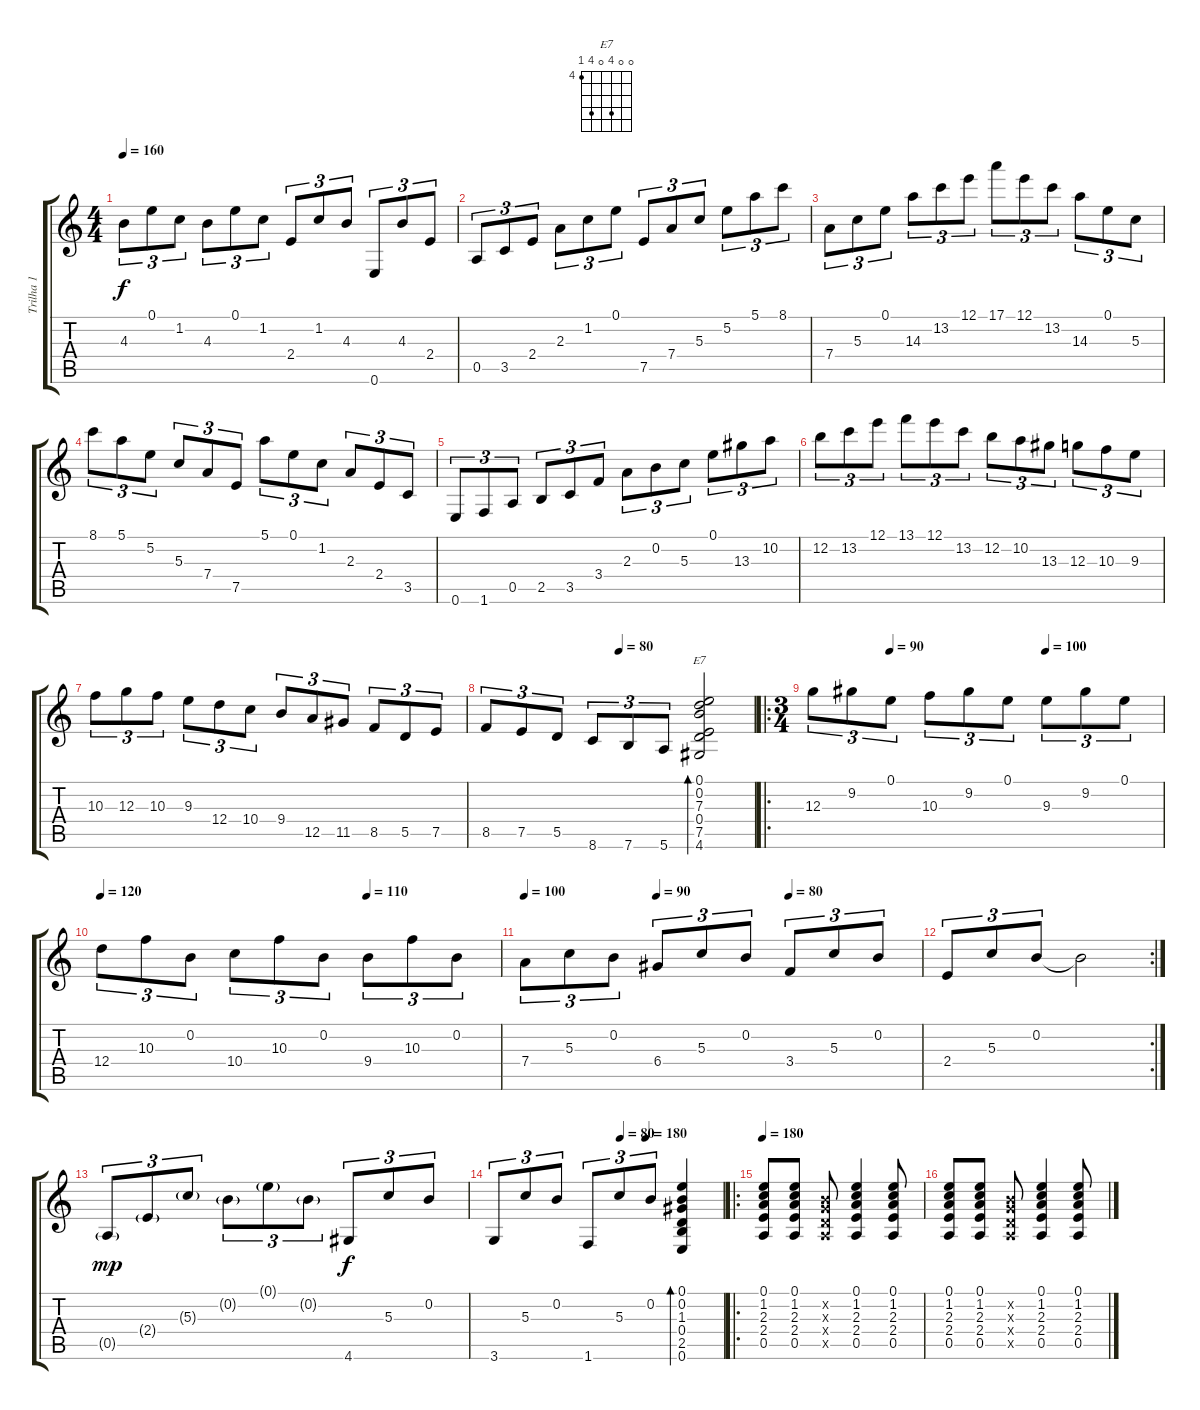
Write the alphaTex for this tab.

\track ("Trilha 1" "Trilha 1") {instrument acousticguitarnylon}
\staff {score tabs}
\tuning (E4 B3 G3 D3 A2 E2) {hide}
\chord ("E7" 0 0 7 0 7 4) {firstfret 4}
\ts (4 4)
\tempo 160
\clef g2
\ks c
4.3.8{tu (3 2) dy f} 0.1.8{tu (3 2)} 1.2.8{tu (3 2)} 4.3.8{tu (3 2)} 0.1.8{tu (3 2)} 1.2.8{tu (3 2)} 2.4.8{tu (3 2)} 1.2.8{tu (3 2)} 4.3.8{tu (3 2)} 0.6.8{tu (3 2)} 4.3.8{tu (3 2)} 2.4.8{tu (3 2)} |
0.5.8{tu (3 2)} 3.5.8{tu (3 2)} 2.4.8{tu (3 2)} 2.3.8{tu (3 2)} 1.2.8{tu (3 2)} 0.1.8{tu (3 2)} 7.5.8{tu (3 2)} 7.4.8{tu (3 2)} 5.3.8{tu (3 2)} 5.2.8{tu (3 2)} 5.1.8{tu (3 2)} 8.1.8{tu (3 2)} |
7.4.8{tu (3 2)} 5.3.8{tu (3 2)} 0.1.8{tu (3 2)} 14.3.8{tu (3 2)} 13.2.8{tu (3 2)} 12.1.8{tu (3 2)} 17.1.8{tu (3 2)} 12.1.8{tu (3 2)} 13.2.8{tu (3 2)} 14.3.8{tu (3 2)} 0.1.8{tu (3 2)} 5.3.8{tu (3 2)} |
8.1.8{tu (3 2)} 5.1.8{tu (3 2)} 5.2.8{tu (3 2)} 5.3.8{tu (3 2)} 7.4.8{tu (3 2)} 7.5.8{tu (3 2)} 5.1.8{tu (3 2)} 0.1.8{tu (3 2)} 1.2.8{tu (3 2)} 2.3.8{tu (3 2)} 2.4.8{tu (3 2)} 3.5.8{tu (3 2)} |
0.6.8{tu (3 2)} 1.6.8{tu (3 2)} 0.5.8{tu (3 2)} 2.5.8{tu (3 2)} 3.5.8{tu (3 2)} 3.4.8{tu (3 2)} 2.3.8{tu (3 2)} 0.2.8{tu (3 2)} 5.3.8{tu (3 2)} 0.1.8{tu (3 2)} 13.3.8{tu (3 2)} 10.2.8{tu (3 2)} |
12.2.8{tu (3 2)} 13.2.8{tu (3 2)} 12.1.8{tu (3 2)} 13.1.8{tu (3 2)} 12.1.8{tu (3 2)} 13.2.8{tu (3 2)} 12.2.8{tu (3 2)} 10.2.8{tu (3 2)} 13.3.8{tu (3 2)} 12.3.8{tu (3 2)} 10.3.8{tu (3 2)} 9.3.8{tu (3 2)} |
10.3.8{tu (3 2)} 12.3.8{tu (3 2)} 10.3.8{tu (3 2)} 9.3.8{tu (3 2)} 12.4.8{tu (3 2)} 10.4.8{tu (3 2)} 9.4.8{tu (3 2)} 12.5.8{tu (3 2)} 11.5.8{tu (3 2)} 8.5.8{tu (3 2)} 5.5.8{tu (3 2)} 7.5.8{tu (3 2)} |
\tempo (80 0.5)
8.5.8{tu (3 2)} 7.5.8{tu (3 2)} 5.5.8{tu (3 2)} 8.6.8{tu (3 2)} 7.6.8{tu (3 2)} 5.6.8{tu (3 2)} (0.1 0.2 7.3 0.4 7.5 4.6).2{bd 480 ch "E7"} |
\ro
\ts (3 4)
\tempo (90 0.2222222222222222)
\tempo (100 0.6666666666666666)
12.3.8{tu (3 2)} 9.2.8{tu (3 2)} 0.1.8{tu (3 2)} 10.3.8{tu (3 2)} 9.2.8{tu (3 2)} 0.1.8{tu (3 2)} 9.3.8{tu (3 2)} 9.2.8{tu (3 2)} 0.1.8{tu (3 2)} |
\tempo 120
\tempo (110 0.6666666666666666)
12.4.8{tu (3 2)} 10.3.8{tu (3 2)} 0.2.8{tu (3 2)} 10.4.8{tu (3 2)} 10.3.8{tu (3 2)} 0.2.8{tu (3 2)} 9.4.8{tu (3 2)} 10.3.8{tu (3 2)} 0.2.8{tu (3 2)} |
\tempo 100
\tempo (90 0.3333333333333333)
\tempo (80 0.6666666666666666)
7.4.8{tu (3 2)} 5.3.8{tu (3 2)} 0.2.8{tu (3 2)} 6.4.8{tu (3 2)} 5.3.8{tu (3 2)} 0.2.8{tu (3 2)} 3.4.8{tu (3 2)} 5.3.8{tu (3 2)} 0.2.8{tu (3 2)} |
\rc 2
2.4.8{tu (3 2)} 5.3.8{tu (3 2)} 0.2.8{tu (3 2)} 0.2{t}.2 |
0.5{g}.8{tu (3 2) dy mp} 2.4{g}.8{tu (3 2)} 5.3{g}.8{tu (3 2)} 0.2{g}.8{tu (3 2)} 0.1{g}.8{tu (3 2)} 0.2{g}.8{tu (3 2)} 4.6.8{tu (3 2) dy f} 5.3.8{tu (3 2)} 0.2.8{tu (3 2)} |
\tempo (80 0.5555555555555556)
\tempo (180 0.6666666666666666)
3.6.8{tu (3 2)} 5.3.8{tu (3 2)} 0.2.8{tu (3 2)} 1.6.8{tu (3 2)} 5.3.8{tu (3 2)} 0.2.8{tu (3 2)} (0.1 0.2 1.3 0.4 2.5 0.6).4{bd 480} |
\ro
\tempo 180
(0.1 1.2 2.3 2.4 0.5).8 (0.1 1.2 2.3 2.4 0.5).8 (0.2{x} 0.3{x} 0.4{x} 0.5{x}).8 (0.1 1.2 2.3 2.4 0.5).4 (0.1 1.2 2.3 2.4 0.5).8 |
(0.1 1.2 2.3 2.4 0.5).8 (0.1 1.2 2.3 2.4 0.5).8 (0.2{x} 0.3{x} 0.4{x} 0.5{x}).8 (0.1 1.2 2.3 2.4 0.5).4 (0.1 1.2 2.3 2.4 0.5).8
